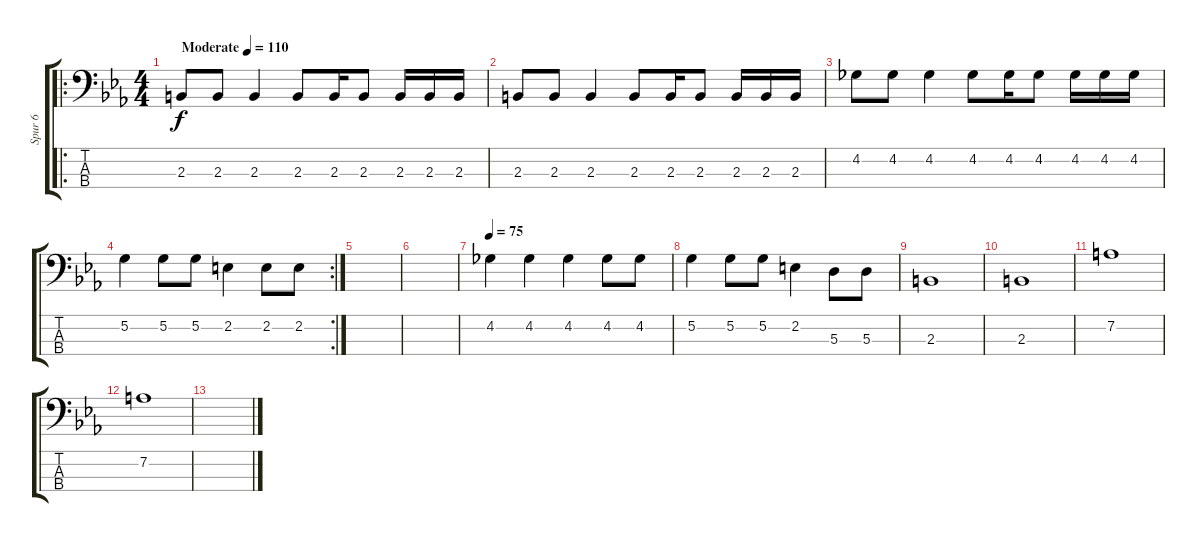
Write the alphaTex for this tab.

\track ("Spur 6" "Spur 6") {instrument electricbassfinger}
\staff {score tabs}
\tuning (G2 D2 A1 D1) {hide}
\ro
\ts (4 4)
\tempo (110 "Moderate")
\clef f4
\ks cminor
2.3.8{dy f instrument electricbassfinger} 2.3.8 2.3.4 2.3.8 2.3.16 2.3.8 2.3.16 2.3.16 2.3.16 |
2.3.8 2.3.8 2.3.4 2.3.8 2.3.16 2.3.8 2.3.16 2.3.16 2.3.16 |
4.2.8 4.2.8 4.2.4 4.2.8 4.2.16 4.2.8 4.2.16 4.2.16 4.2.16 |
\rc 2
5.2.4 5.2.8 5.2.8 2.2.4 2.2.8 2.2.8 |
|
|
\tempo 75
4.2.4 4.2.4 4.2.4 4.2.8 4.2.8 |
5.2.4 5.2.8 5.2.8 2.2.4 5.3.8 5.3.8 |
2.3.1 |
2.3.1 |
7.2.1 |
7.2.1 |
\ks eb
